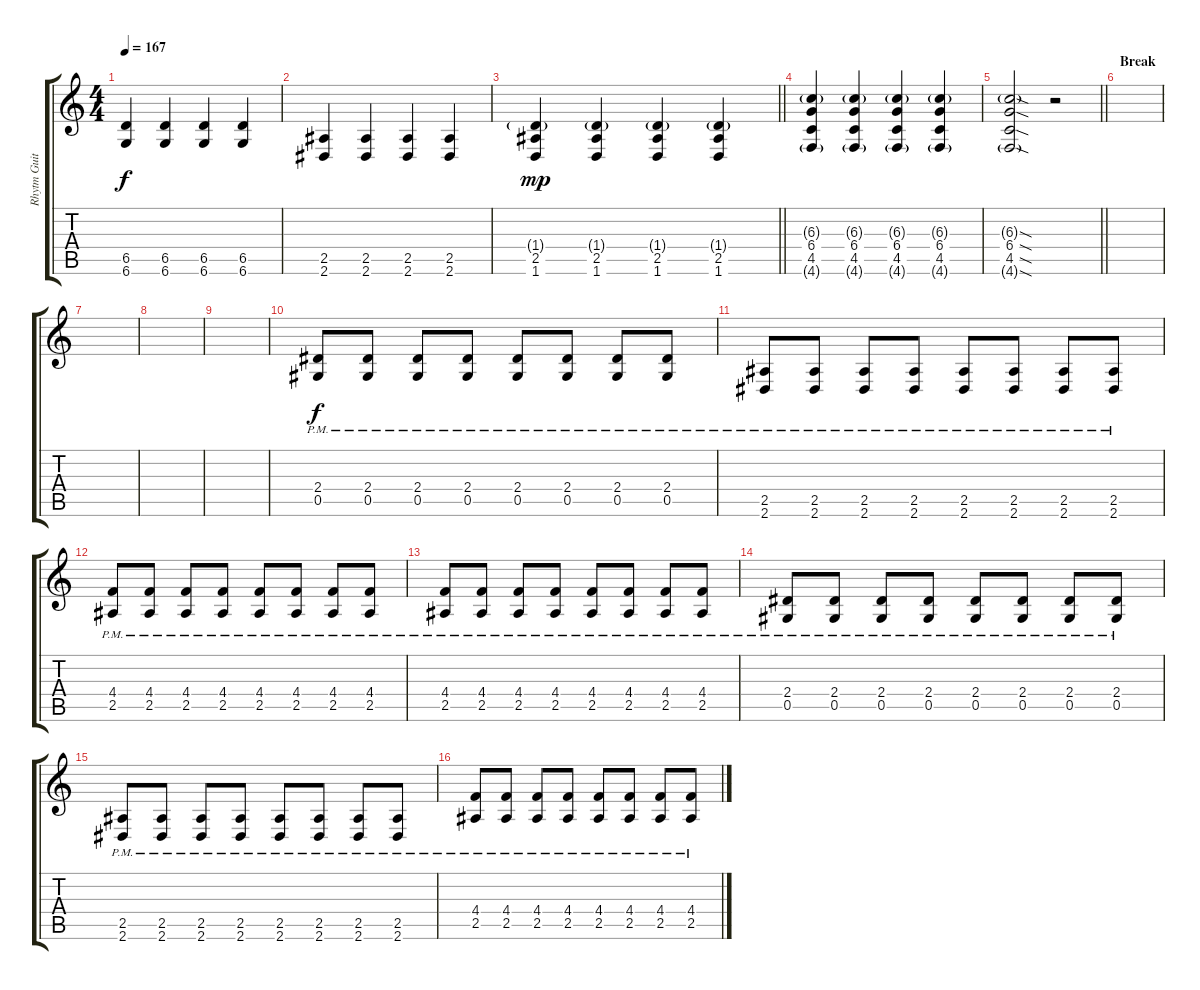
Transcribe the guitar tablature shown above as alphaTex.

\track ("Rhytm Guitar [R]" "Rhytm Guit") {instrument distortionguitar}
\staff {score tabs}
\tuning (Eb4 Bb3 Gb3 Db3 Ab2 Db2) {hide}
\ts (4 4)
\tempo 167
\clef g2
\ks c
(6.5 6.6).4{dy f} (6.5 6.6).4 (6.5 6.6).4 (6.5 6.6).4 |
(2.5 2.6).4 (2.5 2.6).4 (2.5 2.6).4 (2.5 2.6).4 |
\barLineRight lightlight
(1.4{g} 2.5 1.6).4{dy mp} (1.4{g} 2.5 1.6).4 (1.4{g} 2.5 1.6).4 (1.4{g} 2.5 1.6).4 |
(6.3{g} 6.4 4.5 4.6{g}).4 (6.3{g} 6.4 4.5 4.6{g}).4 (6.3{g} 6.4 4.5 4.6{g}).4 (6.3{g} 6.4 4.5 4.6{g}).4 |
\barLineRight lightlight
(6.3{sod g} 6.4{sod} 4.5{sod} 4.6{sod g}).2 r.2 |
\section ("" "Break")
|
|
|
|
(2.4{pm} 0.5{pm}).8{dy f} (2.4{pm} 0.5{pm}).8 (2.4{pm} 0.5{pm}).8 (2.4{pm} 0.5{pm}).8 (2.4{pm} 0.5{pm}).8 (2.4{pm} 0.5{pm}).8 (2.4{pm} 0.5{pm}).8 (2.4{pm} 0.5{pm}).8 |
(2.5{pm} 2.6{pm}).8 (2.5{pm} 2.6{pm}).8 (2.5{pm} 2.6{pm}).8 (2.5{pm} 2.6{pm}).8 (2.5{pm} 2.6{pm}).8 (2.5{pm} 2.6{pm}).8 (2.5{pm} 2.6{pm}).8 (2.5{pm} 2.6{pm}).8 |
(4.4{pm} 2.5{pm}).8 (4.4{pm} 2.5{pm}).8 (4.4{pm} 2.5{pm}).8 (4.4{pm} 2.5{pm}).8 (4.4{pm} 2.5{pm}).8 (4.4{pm} 2.5{pm}).8 (4.4{pm} 2.5{pm}).8 (4.4{pm} 2.5{pm}).8 |
(4.4{pm} 2.5{pm}).8 (4.4{pm} 2.5{pm}).8 (4.4{pm} 2.5{pm}).8 (4.4{pm} 2.5{pm}).8 (4.4{pm} 2.5{pm}).8 (4.4{pm} 2.5{pm}).8 (4.4{pm} 2.5{pm}).8 (4.4{pm} 2.5{pm}).8 |
(2.4{pm} 0.5{pm}).8 (2.4{pm} 0.5{pm}).8 (2.4{pm} 0.5{pm}).8 (2.4{pm} 0.5{pm}).8 (2.4{pm} 0.5{pm}).8 (2.4{pm} 0.5{pm}).8 (2.4{pm} 0.5{pm}).8 (2.4{pm} 0.5{pm}).8 |
(2.5{pm} 2.6{pm}).8 (2.5{pm} 2.6{pm}).8 (2.5{pm} 2.6{pm}).8 (2.5{pm} 2.6{pm}).8 (2.5{pm} 2.6{pm}).8 (2.5{pm} 2.6{pm}).8 (2.5{pm} 2.6{pm}).8 (2.5{pm} 2.6{pm}).8 |
(4.4{pm} 2.5{pm}).8 (4.4{pm} 2.5{pm}).8 (4.4{pm} 2.5{pm}).8 (4.4{pm} 2.5{pm}).8 (4.4{pm} 2.5{pm}).8 (4.4{pm} 2.5{pm}).8 (4.4{pm} 2.5{pm}).8 (4.4{pm} 2.5{pm}).8
